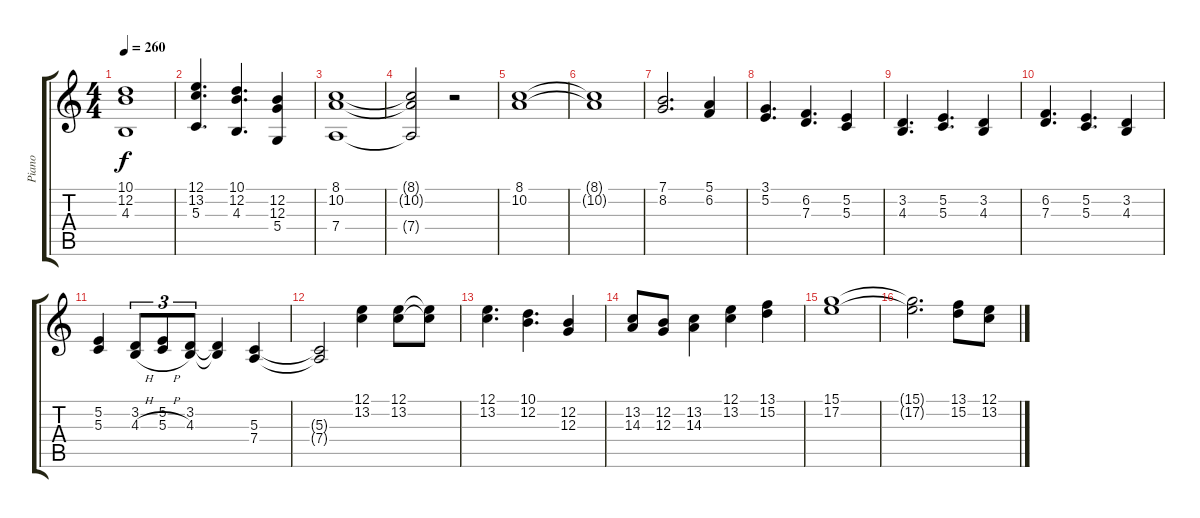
\track ("Piano" "Piano") {mute instrument electricgrandpiano}
\staff {score tabs}
\tuning (E4 B3 G3 D3 A2 E2) {hide}
\ts (4 4)
\tempo 260
\clef g2
\ks c
(10.1 12.2 4.3).1{dy f} |
(12.1 13.2 5.3).4{d} (10.1 12.2 4.3).4{d} (12.2 12.3 5.4).4 |
(8.1 10.2 7.4).1 |
(8.1{t} 10.2{t} 7.4{t}).2 r.2 |
(8.1 10.2).1 |
(8.1{t} 10.2{t}).1 |
(7.1 8.2).2{d} (5.1 6.2).4 |
(3.1 5.2).4{d} (6.2 7.3).4{d} (5.2 5.3).4 |
(3.2 4.3).4{d} (5.2 5.3).4{d} (3.2 4.3).4 |
(6.2 7.3).4{d} (5.2 5.3).4{d} (3.2 4.3).4 |
(5.2 5.3).4 (3.2 4.3{h}).8{tu (3 2)} (5.2 5.3{h}).8{tu (3 2)} (3.2 4.3).8{tu (3 2)} (3.2{t} 4.3{t}).4 (5.3 7.4).4 |
(5.3{t} 7.4{t}).2 (12.1 13.2).4 (12.1 13.2).8 (12.1{t} 13.2{t}).8 |
(12.1 13.2).4{d} (10.1 12.2).4{d} (12.2 12.3).4 |
(13.2 14.3).8 (12.2 12.3).8 (13.2 14.3).4 (12.1 13.2).4 (13.1 15.2).4 |
(15.1 17.2).1 |
(15.1{t} 17.2{t}).2{d} (13.1 15.2).8 (12.1 13.2).8
